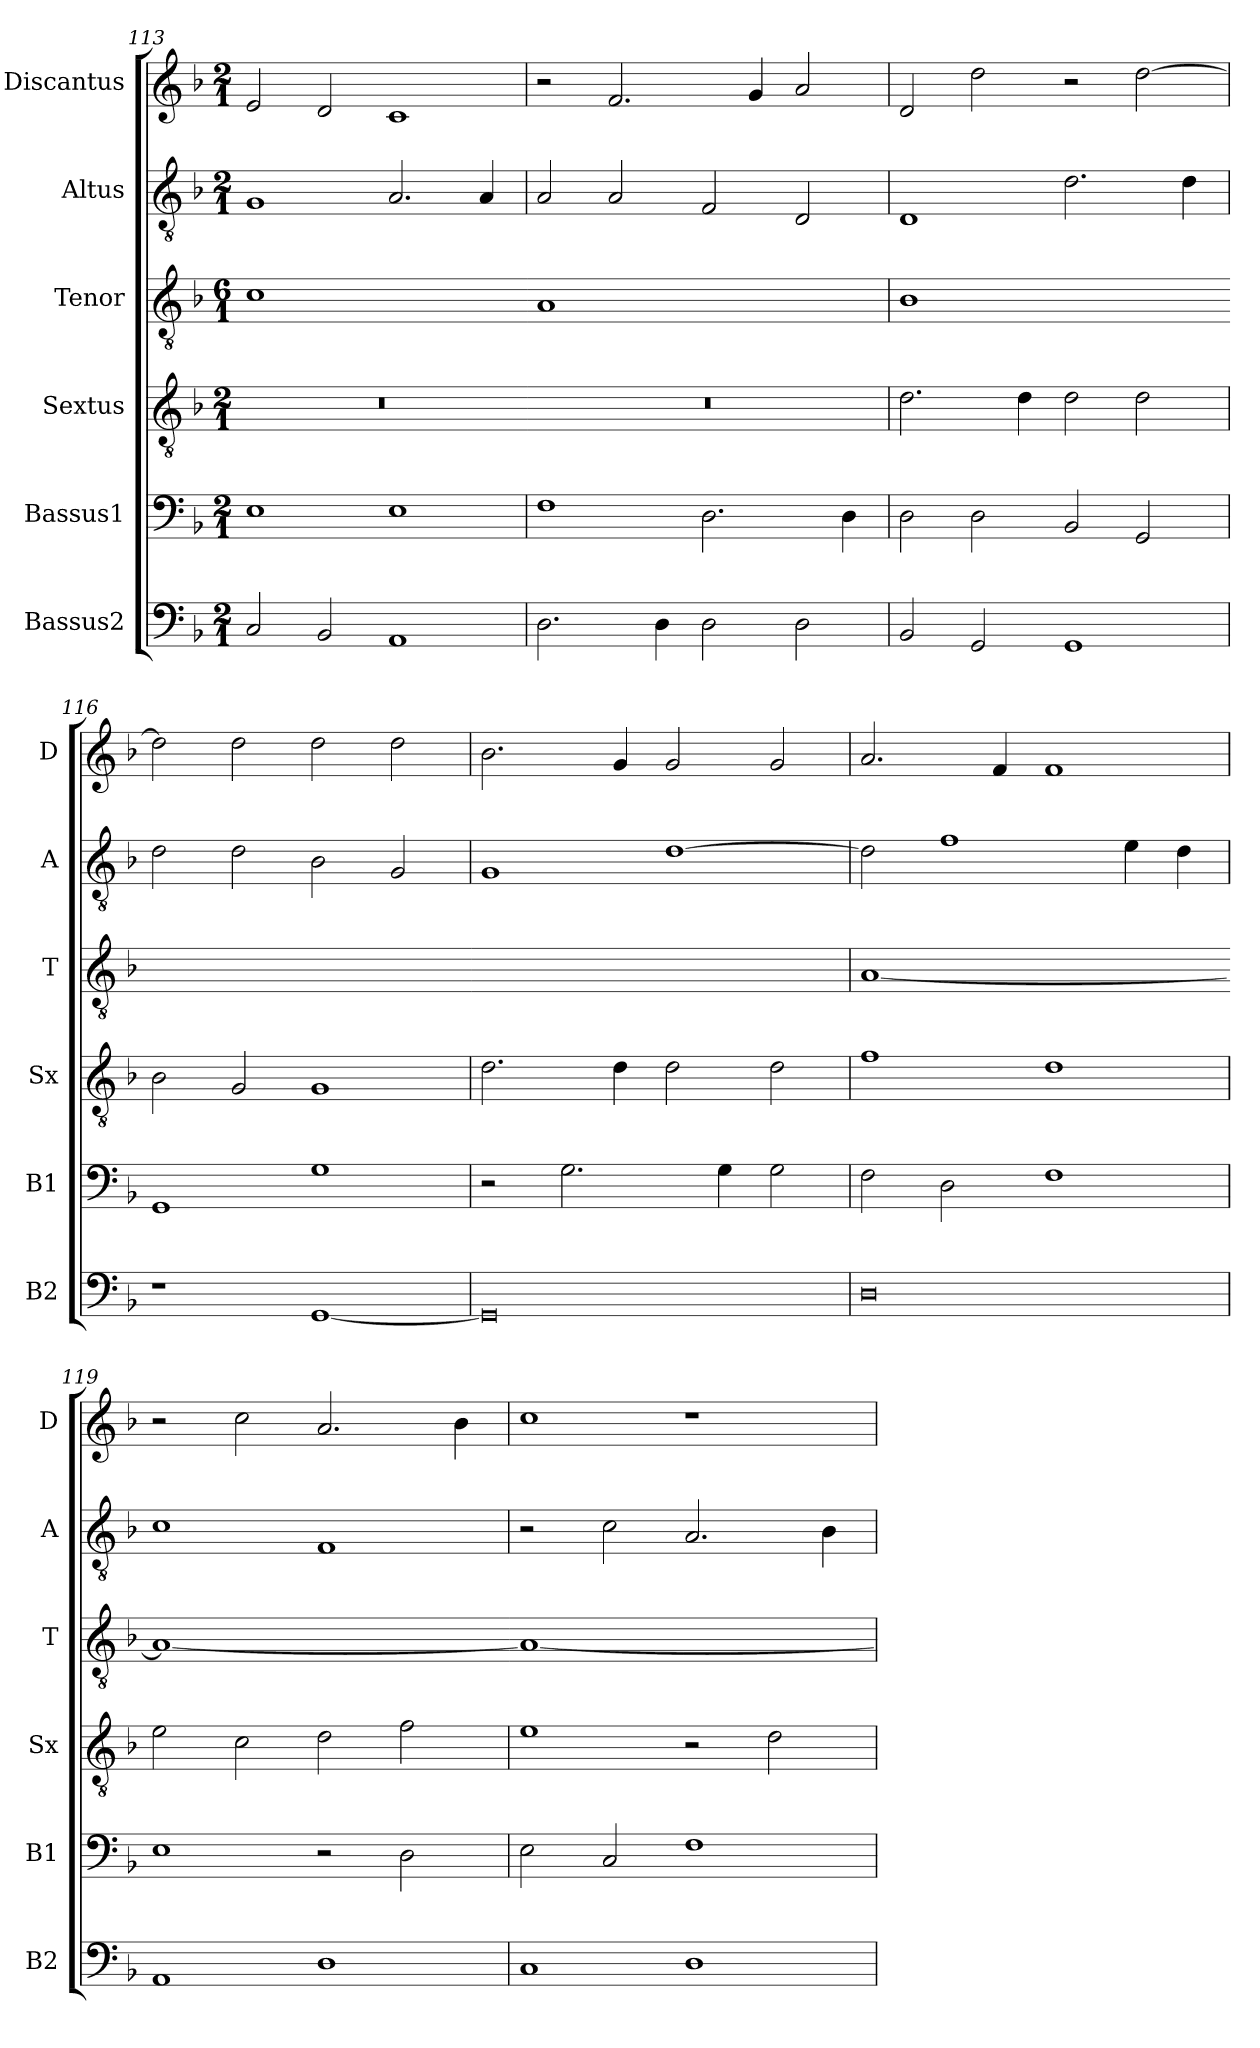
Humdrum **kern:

**kern	**kern	**kern	**kern	**kern	**kern
*part6	*part5	*part4	*part3	*part2	*part1
*staff6	*staff5	*staff4	*staff3	*staff2	*staff1
*I"Bassus2	*I"Bassus1	*I"Sextus	*I"Tenor	*I"Altus	*I"Discantus
*I'B2	*I'B1	*I'Sx	*I'T	*I'A	*I'D
*clefF4	*clefF4	*clefGv2	*clefGv2	*clefGv2	*clefG2
*k[b-]	*k[b-]	*k[b-]	*k[b-]	*k[b-]	*k[b-]
*M2/1	*M2/1	*M2/1	*M6/1	*M2/1	*M2/1
=113	=113	=113	=113	=113	=113
!	!	!	!LO:N:vis=1	!	!
2C/	1E	0r	0c	1G	2e/
2BB-/	.	.	.	.	2d/
1AA	1E	.	.	2.A/	1c
.	.	.	.	4A/	.
=114	=114	=114	=114-	=114	=114
!	!	!	!LO:N:vis=1	!	!
2.D\	1F	0r	0A	2A/	2r
.	.	.	.	2A/	2.f/
4D\	.	.	.	.	.
2D\	2.D\	.	.	2F/	.
.	.	.	.	.	4g/
2D\	.	.	.	2D/	2a/
.	4D\	.	.	.	.
=115	=115	=115	=115	=115	=115
!	!	!	!LO:N:vis=1	!	!
2BB-/	2D\	2.d\	[y0B-	1D	2d/
2GG/	2D\	.	.	.	2dd\
.	.	4d\	.	.	.
1GG	2BB-/	2d\	.	2.d\	2r
.	2GG/	2d\	.	.	[2dd\
.	.	.	.	4d\	.
=116	=116	=116	=116-	=116	=116
!	!	!	!LO:N:vis=1	!	!
1r	1GG	2B-\	0B-yy_	2d\	2dd\]
.	.	2G/	.	2d\	2dd\
[1GG	1G	1G	.	2B-\	2dd\
.	.	.	.	2G/	2dd\
=117	=117	=117	=117-	=117	=117
!	!	!	!LO:N:vis=1	!	!
0GG]	2r	2.d\	0B-yy]	1G	2.b-\
.	2.G\	.	.	.	.
.	.	4d\	.	.	4g/
.	.	2d\	.	[1d	2g/
.	4G\	.	.	.	.
.	2G\	2d\	.	.	2g/
=118	=118	=118	=118	=118	=118
!	!	!	!LO:N:vis=1	!	!
0D	2F\	1f	[0A	2d\]	2.a/
.	2D\	.	.	1f	.
.	.	.	.	.	4f/
.	1F	1d	.	.	1f
.	.	.	.	4e\	.
.	.	.	.	4d\	.
=119	=119	=119	=119-	=119	=119
!	!	!	!LO:N:vis=1	!	!
1AA	1E	2e\	0A_	1c	2r
.	.	2c\	.	.	2cc\
1D	2r	2d\	.	1F	2.a/
.	2D\	2f\	.	.	.
.	.	.	.	.	4b-\
=120	=120	=120	=120-	=120	=120
!	!	!	!LO:N:vis=1	!	!
1C	2E\	1e	0A_	2r	1cc
.	2C/	.	.	2c\	.
1D	1F	2r	.	2.A/	1r
.	.	2d\	.	.	.
.	.	.	.	4B-\	.
=	=	=	=	=	=
*-	*-	*-	*-	*-	*-
